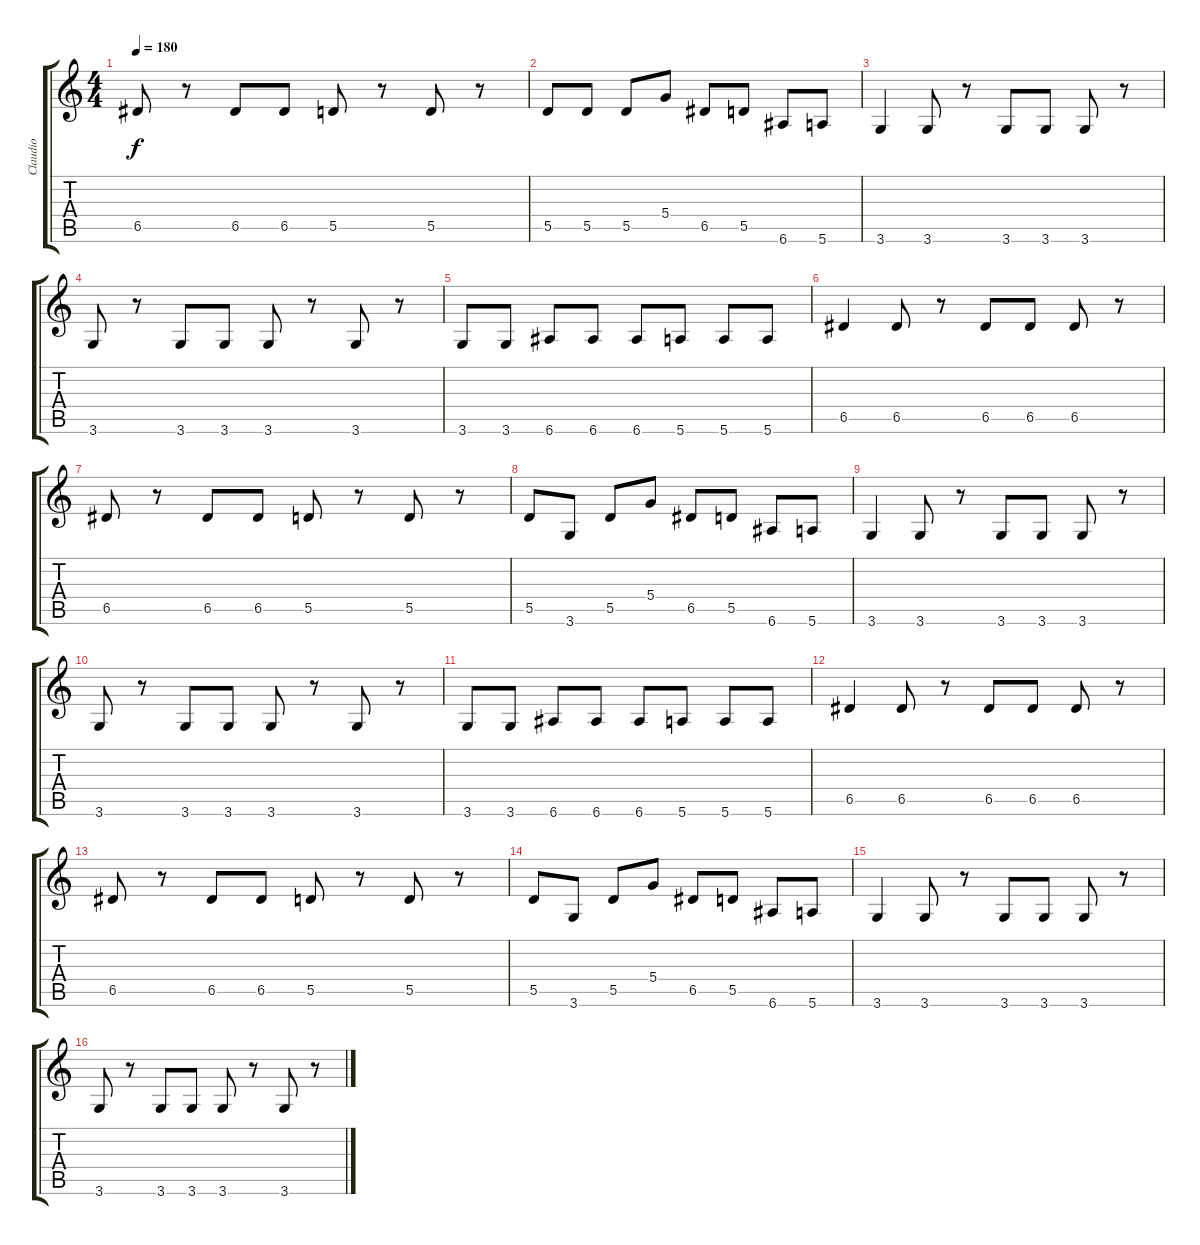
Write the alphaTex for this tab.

\track ("Claudio" "Claudio") {instrument distortionguitar}
\staff {score tabs}
\tuning (E4 B3 G3 D3 A2 E2) {hide}
\ts (4 4)
\tempo 180
\clef g2
\ks c
6.5.8{dy f} r.8 6.5.8 6.5.8 5.5.8 r.8 5.5.8 r.8 |
5.5.8 5.5.8 5.5.8 5.4.8 6.5.8 5.5.8 6.6.8 5.6.8 |
3.6.4 3.6.8 r.8 3.6.8 3.6.8 3.6.8 r.8 |
3.6.8 r.8 3.6.8 3.6.8 3.6.8 r.8 3.6.8 r.8 |
3.6.8 3.6.8 6.6.8 6.6.8 6.6.8 5.6.8 5.6.8 5.6.8 |
6.5.4 6.5.8 r.8 6.5.8 6.5.8 6.5.8 r.8 |
6.5.8 r.8 6.5.8 6.5.8 5.5.8 r.8 5.5.8 r.8 |
5.5.8 3.6.8 5.5.8 5.4.8 6.5.8 5.5.8 6.6.8 5.6.8 |
3.6.4 3.6.8 r.8 3.6.8 3.6.8 3.6.8 r.8 |
3.6.8 r.8 3.6.8 3.6.8 3.6.8 r.8 3.6.8 r.8 |
3.6.8 3.6.8 6.6.8 6.6.8 6.6.8 5.6.8 5.6.8 5.6.8 |
6.5.4 6.5.8 r.8 6.5.8 6.5.8 6.5.8 r.8 |
6.5.8 r.8 6.5.8 6.5.8 5.5.8 r.8 5.5.8 r.8 |
5.5.8 3.6.8 5.5.8 5.4.8 6.5.8 5.5.8 6.6.8 5.6.8 |
3.6.4 3.6.8 r.8 3.6.8 3.6.8 3.6.8 r.8 |
3.6.8 r.8 3.6.8 3.6.8 3.6.8 r.8 3.6.8 r.8
